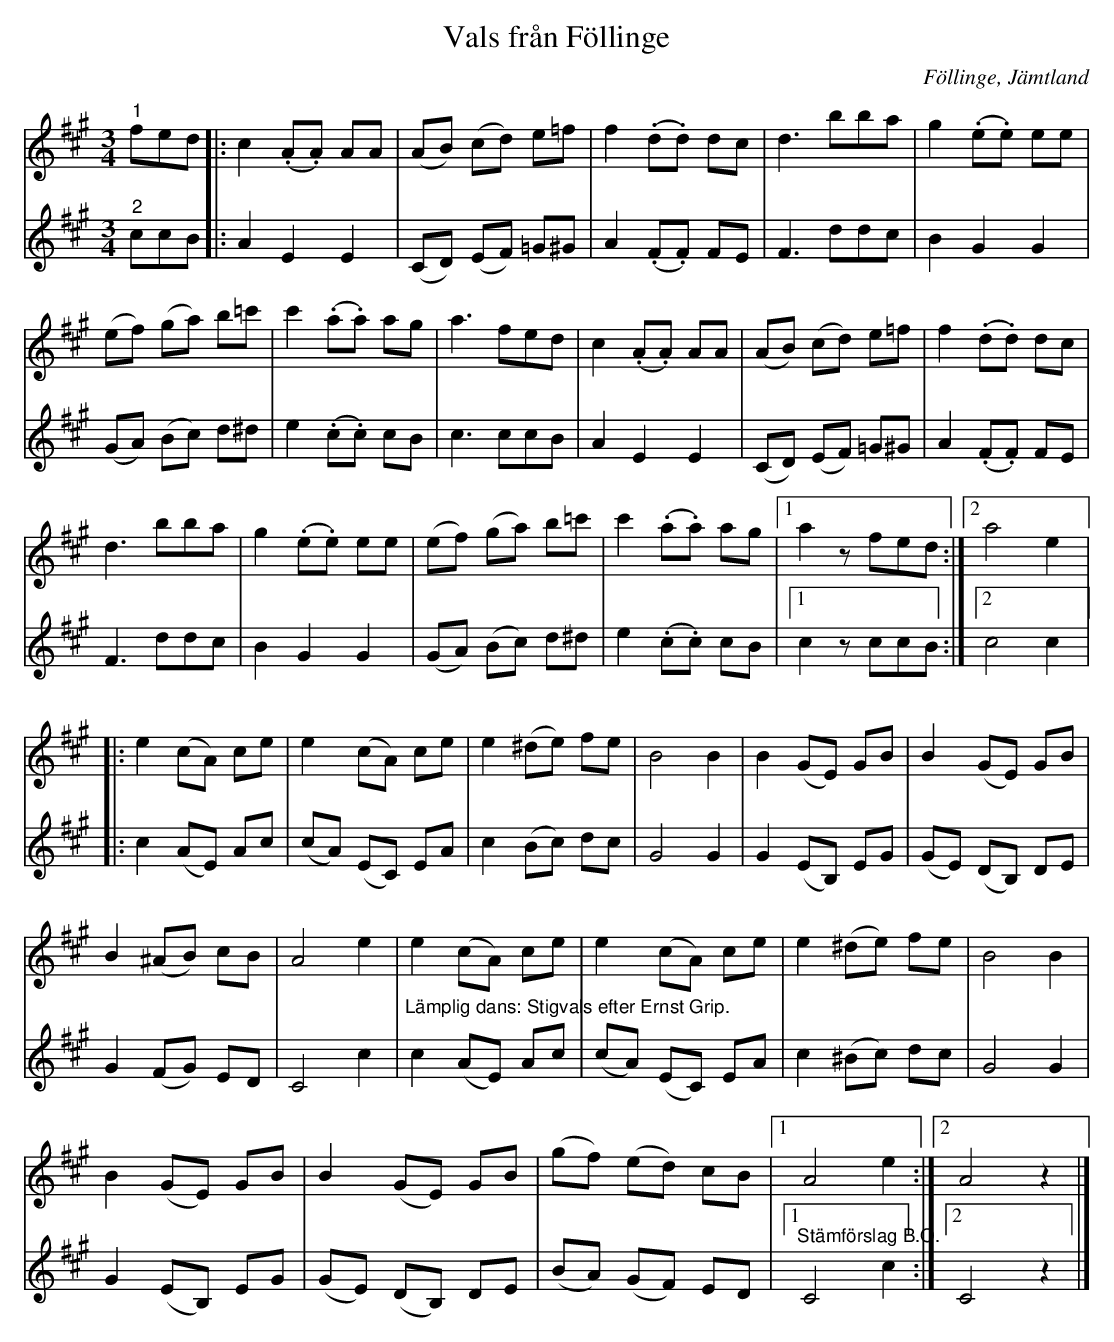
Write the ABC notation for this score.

X:1
T:Vals från Föllinge
O:Föllinge, Jämtland
L:1/8
M:3/4
K:A
V:1
"^1" fed |: c2 (.A.A) AA | (AB) (cd) e=f | f2 (.d.d) dc | d3 bba | g2 (.e.e) ee |
(ef) (ga) b=c' | c'2 (.a.a) ag | a3 fed | c2 (.A.A) AA | (AB) (cd) e=f | f2 (.d.d) dc |
d3 bba | g2 (.e.e) ee | (ef) (ga) b=c' | c'2 (.a.a) ag |1 a2 z fed :|2 a4 e2 |:
e2 (cA) ce | e2 (cA) ce | e2 (^de) fe | B4 B2 | B2 (GE) GB | B2 (GE) GB |
B2 (^AB) cB | A4 e2 | e2 (cA) ce | e2 (cA) ce | e2 (^de) fe | B4 B2 |
B2 (GE) GB | B2 (GE) GB | (gf) (ed) cB |1 A4 e2 :|2 A4 z2 |]
V:2
"^2" ccB |: A2 E2 E2 | (CD) (EF) =G^G | A2 (.F.F) FE | F3 ddc | B2 G2 G2 | (GA) (Bc) d^d |
e2 (.c.c) cB | c3 ccB | A2 E2 E2 | (CD) (EF) =G^G | A2 (.F.F) FE | F3 ddc | B2 G2 G2 |
(GA) (Bc) d^d | e2 (.c.c) cB |1 c2 z ccB :|2 c4 c2 |: c2 (AE) Ac | (cA) (EC) EA | c2 (Bc) dc |
G4 G2 | G2 (EB,) EG | (GE) (DB,) DE | G2 (FG) ED | C4 c2 | "^Lämplig dans: Stigvals efter Ernst Grip." c2 (AE) Ac | (cA) (EC) EA |
 c2 (^Bc) dc  | G4 G2 | G2 (EB,) EG | (GE) (DB,) DE | (BA) (GF) ED |1"^Stämförslag B.O." C4 c2 :|2 C4 z2 |]
